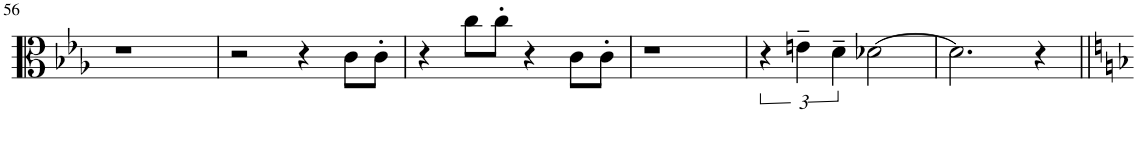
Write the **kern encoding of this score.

**kern	**dynam
*part1	*part1
*staff1	*staff1
*I"Viola	*
*I'Vla	*
!!LO:PB:g=z
*clefC3	*
*k[b-e-a-]	*
*M4/4	*
=56	=56
1r	.
=57	=57
2r	.
4r	.
8c\L	.
8c'\J	.
=58	=58
4r	.
8cc\L	.
8cc'\J	.
4r	.
8c\L	.
8c'\J	.
=59	=59
1r	.
=60	=60
6r	.
6en~\	.
6d~\	.
!	!LO:HP:b
[2d-X\	<
.	[
=61	=61
2.d-\]	.
4r	.
=||	=||
*-	*-
